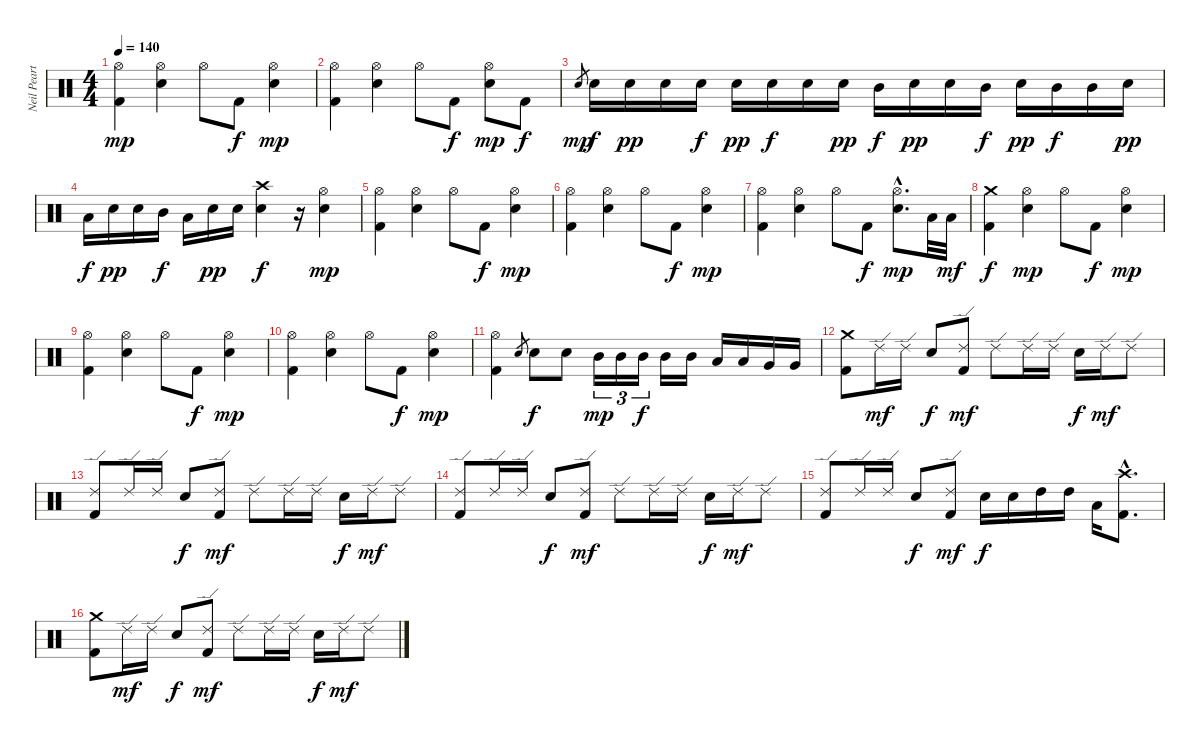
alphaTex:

\track ("Neil Peart, Percusión" "Neil Peart") {instrument percussion}
\staff {score}
\articulation defaults
\ts (4 4)
\tempo 140
\clef neutral
\ks c
("Hi-Hat (open)" "Kick (hit) 2").4{dy mp} ("Hi-Hat (open)" "Electric Snare (hit)").4 "Hi-Hat (open)".8 "Kick (hit) 2".8{dy f} ("Hi-Hat (open)" "Electric Snare (hit)").4{dy mp} |
("Hi-Hat (open)" "Kick (hit) 2").4 ("Hi-Hat (open)" "Electric Snare (hit)").4 "Hi-Hat (open)".8 "Kick (hit) 2".8{dy f} ("Hi-Hat (open)" "Electric Snare (hit)").8{dy mp} "Kick (hit) 2".8{dy f} |
"Electric Snare (hit)".8{gr dy mp} "Electric Snare (hit)".16{dy f} "Electric Snare (hit)".16{dy pp} "Electric Snare (hit)".16 "Electric Snare (hit)".16{dy f} "Electric Snare (hit)".16{dy pp} "Electric Snare (hit)".16{dy f} "Electric Snare (hit)".16 "Electric Snare (hit)".16{dy pp} "Mid Tom (hit)".16{dy f} "Electric Snare (hit)".16{dy pp} "Electric Snare (hit)".16 "Mid Tom (hit)".16{dy f} "Electric Snare (hit)".16{dy pp} "Mid Tom (hit)".16{dy f} "Mid Tom (hit)".16 "Electric Snare (hit)".16{dy pp} |
"Low Tom (hit)".16{dy f} "Electric Snare (hit)".16{dy pp} "Electric Snare (hit)".16 "Mid Tom (hit)".16{dy f} "Low Tom (hit)".16 "Electric Snare (hit)".16{dy pp} "Electric Snare (hit)".16 ("Crash high (hit)" "Electric Snare (hit)").4{dy f} r.16 ("Hi-Hat (open)" "Electric Snare (hit)").4{dy mp} |
("Hi-Hat (open)" "Kick (hit) 2").4 ("Hi-Hat (open)" "Electric Snare (hit)").4 "Hi-Hat (open)".8 "Kick (hit) 2".8{dy f} ("Hi-Hat (open)" "Electric Snare (hit)").4{dy mp} |
("Hi-Hat (open)" "Kick (hit) 2").4 ("Hi-Hat (open)" "Electric Snare (hit)").4 "Hi-Hat (open)".8 "Kick (hit) 2".8{dy f} ("Hi-Hat (open)" "Electric Snare (hit)").4{dy mp} |
("Hi-Hat (open)" "Kick (hit) 2").4 ("Hi-Hat (open)" "Electric Snare (hit)").4 "Hi-Hat (open)".8 "Kick (hit) 2".8{dy f} ("Hi-Hat (open)"{hac} "Electric Snare (hit)"{hac}).8{d dy mp} "Low Tom (hit)".32 "Low Tom (hit)".32{dy mf} |
("Crash medium (hit)" "Kick (hit) 2").4{dy f} ("Hi-Hat (open)" "Electric Snare (hit)").4{dy mp} "Hi-Hat (open)".8 "Kick (hit) 2".8{dy f} ("Hi-Hat (open)" "Electric Snare (hit)").4{dy mp} |
("Hi-Hat (open)" "Kick (hit) 2").4 ("Hi-Hat (open)" "Electric Snare (hit)").4 "Hi-Hat (open)".8 "Kick (hit) 2".8{dy f} ("Hi-Hat (open)" "Electric Snare (hit)").4{dy mp} |
("Hi-Hat (open)" "Kick (hit) 2").4 ("Hi-Hat (open)" "Electric Snare (hit)").4 "Hi-Hat (open)".8 "Kick (hit) 2".8{dy f} ("Hi-Hat (open)" "Electric Snare (hit)").4{dy mp} |
("Hi-Hat (open)" "Kick (hit) 2").4 "Electric Snare (hit)".8{gr} "Electric Snare (hit)".8{dy f} "Electric Snare (hit)".8 "Mid Tom (hit)".16{tu (3 2) dy mp} "Mid Tom (hit)".16{tu (3 2)} "Mid Tom (hit)".16{tu (3 2) dy f} "Mid Tom (hit)".16 "Mid Tom (hit)".16 "Low Tom (hit)".16 "Low Tom (hit)".16 "Very Low Tom (hit)".16 "Very Low Tom (hit)".16 |
("Crash medium (hit)" "Kick (hit) 2").8 "Ride (edge) 2".16{dy mf} "Ride (edge) 2".16 "Electric Snare (hit)".8{dy f} ("Ride (edge) 2" "Kick (hit) 2").8{dy mf} "Ride (edge) 2".8 "Ride (edge) 2".16 "Ride (edge) 2".16 "Electric Snare (hit)".16{dy f} "Ride (edge) 2".16{dy mf} "Ride (edge) 2".8 |
("Ride (edge) 2" "Kick (hit) 2").8 "Ride (edge) 2".16 "Ride (edge) 2".16 "Electric Snare (hit)".8{dy f} ("Ride (edge) 2" "Kick (hit) 2").8{dy mf} "Ride (edge) 2".8 "Ride (edge) 2".16 "Ride (edge) 2".16 "Electric Snare (hit)".16{dy f} "Ride (edge) 2".16{dy mf} "Ride (edge) 2".8 |
("Ride (edge) 2" "Kick (hit) 2").8 "Ride (edge) 2".16 "Ride (edge) 2".16 "Electric Snare (hit)".8{dy f} ("Ride (edge) 2" "Kick (hit) 2").8{dy mf} "Ride (edge) 2".8 "Ride (edge) 2".16 "Ride (edge) 2".16 "Electric Snare (hit)".16{dy f} "Ride (edge) 2".16{dy mf} "Ride (edge) 2".8 |
("Ride (edge) 2" "Kick (hit) 2").8 "Ride (edge) 2".16 "Ride (edge) 2".16 "Electric Snare (hit)".8{dy f} ("Ride (edge) 2" "Kick (hit) 2").8{dy mf} "Electric Snare (hit)".16{dy f} "Electric Snare (hit)".16 "High Tom (hit)".16 "High Tom (hit)".16 "Low Tom (hit)".16 ("Crash high (hit)"{hac} "Kick (hit) 2"{hac}).8{d} |
("Crash medium (hit)" "Kick (hit) 2").8 "Ride (edge) 2".16{dy mf} "Ride (edge) 2".16 "Electric Snare (hit)".8{dy f} ("Ride (edge) 2" "Kick (hit) 2").8{dy mf} "Ride (edge) 2".8 "Ride (edge) 2".16 "Ride (edge) 2".16 "Electric Snare (hit)".16{dy f} "Ride (edge) 2".16{dy mf} "Ride (edge) 2".8
